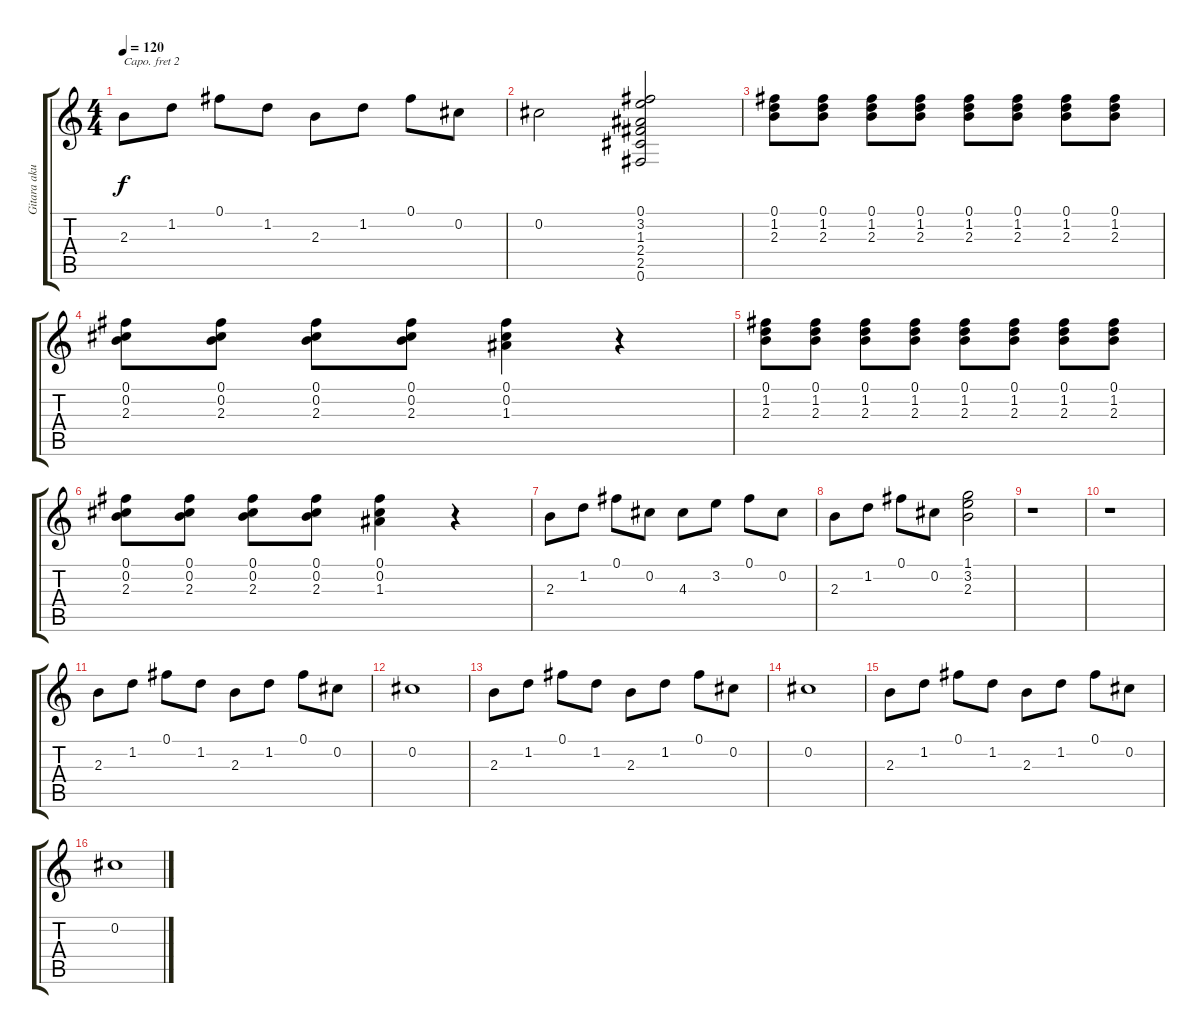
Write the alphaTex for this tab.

\track ("Gitara akustyczna (Krzysztof Myszkowski)" "Gitara aku") {instrument acousticguitarsteel}
\staff {score tabs}
\capo 2
\tuning (E4 B3 G3 D3 A2 E2) {hide}
\ts (4 4)
\tempo 120
\clef g2
\ks c
2.3.8{dy f} 1.2.8 0.1.8 1.2.8 2.3.8 1.2.8 0.1.8 0.2.8 |
0.2.2 (0.1 3.2 1.3 2.4 2.5 0.6).2 |
(0.1 1.2 2.3).8 (0.1 1.2 2.3).8 (0.1 1.2 2.3).8 (0.1 1.2 2.3).8 (0.1 1.2 2.3).8 (0.1 1.2 2.3).8 (0.1 1.2 2.3).8 (0.1 1.2 2.3).8 |
(0.1 0.2 2.3).8 (0.1 0.2 2.3).8 (0.1 0.2 2.3).8 (0.1 0.2 2.3).8 (0.1 0.2 1.3).4 r.4 |
(0.1 1.2 2.3).8 (0.1 1.2 2.3).8 (0.1 1.2 2.3).8 (0.1 1.2 2.3).8 (0.1 1.2 2.3).8 (0.1 1.2 2.3).8 (0.1 1.2 2.3).8 (0.1 1.2 2.3).8 |
(0.1 0.2 2.3).8 (0.1 0.2 2.3).8 (0.1 0.2 2.3).8 (0.1 0.2 2.3).8 (0.1 0.2 1.3).4 r.4 |
2.3.8 1.2.8 0.1.8 0.2.8 4.3.8 3.2.8 0.1.8 0.2.8 |
2.3.8 1.2.8 0.1.8 0.2.8 (1.1 3.2 2.3).2 |
r.1 |
r.1 |
2.3.8 1.2.8 0.1.8 1.2.8 2.3.8 1.2.8 0.1.8 0.2.8 |
0.2.1 |
2.3.8 1.2.8 0.1.8 1.2.8 2.3.8 1.2.8 0.1.8 0.2.8 |
0.2.1 |
2.3.8 1.2.8 0.1.8 1.2.8 2.3.8 1.2.8 0.1.8 0.2.8 |
0.2.1
